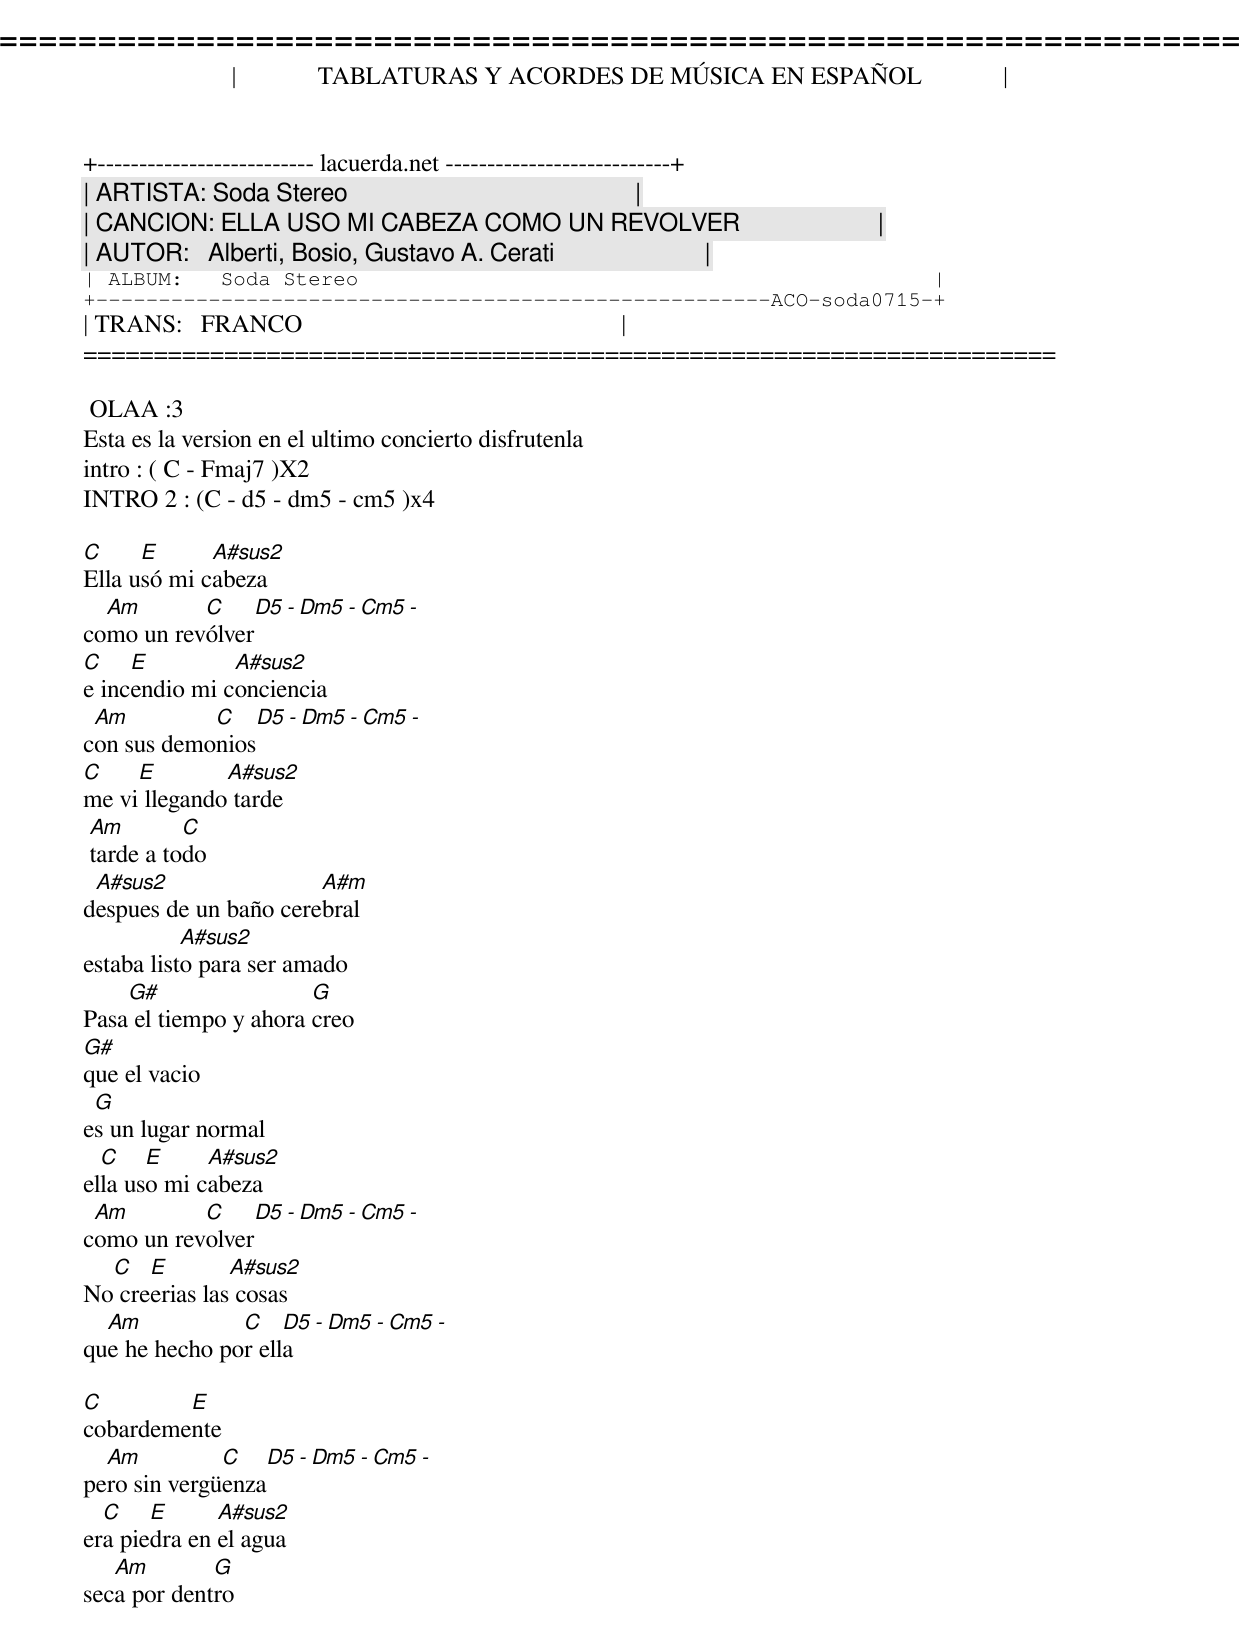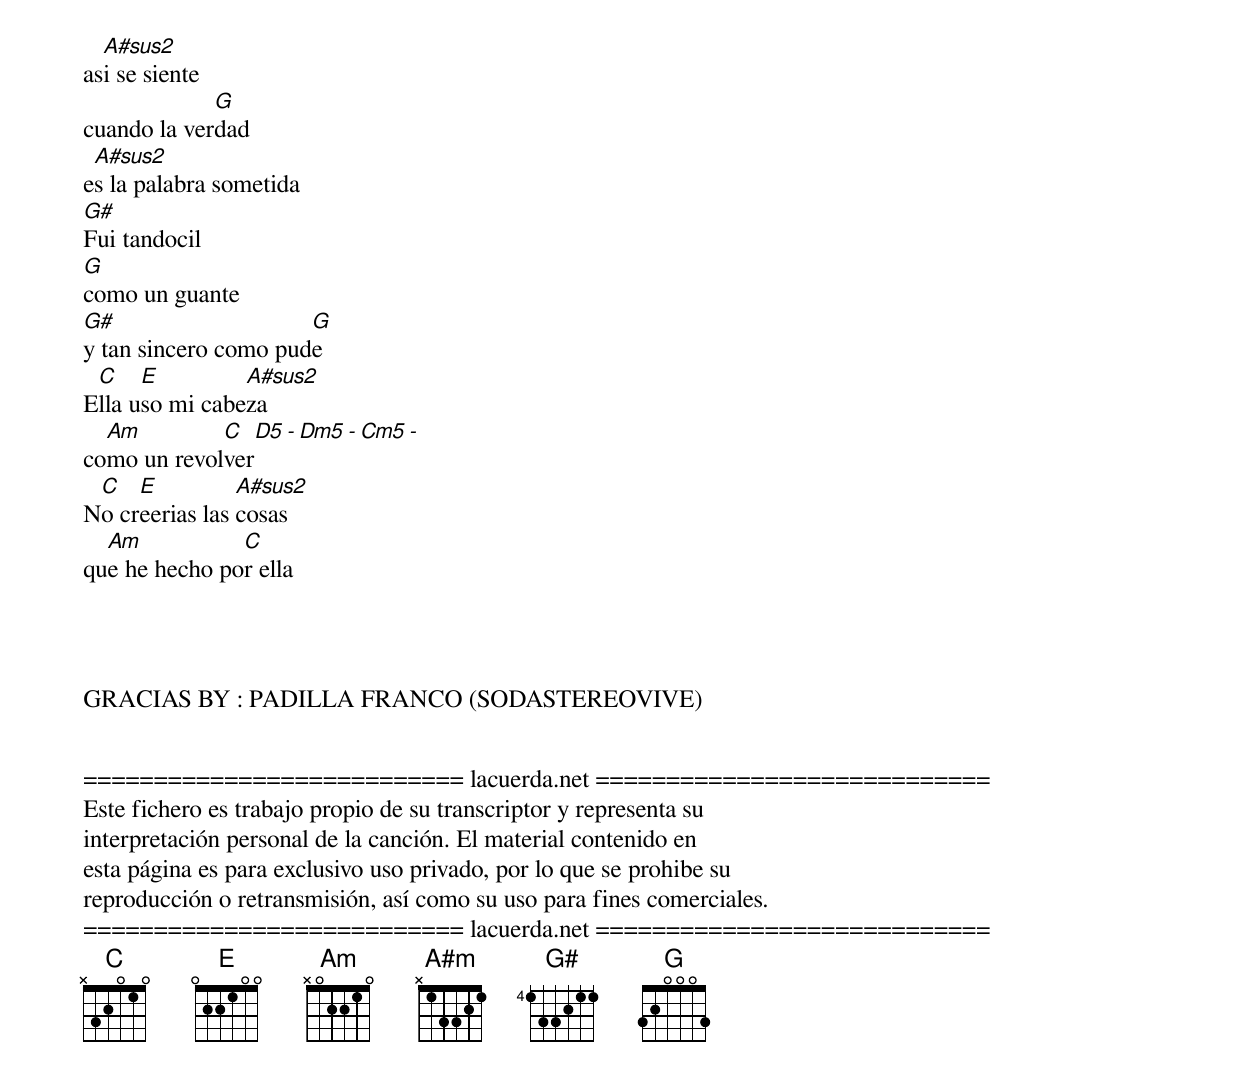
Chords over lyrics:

=====================================================================
|             TABLATURAS Y ACORDES DE MÚSICA EN ESPAÑOL             |
+-------------------------- lacuerda.net ---------------------------+
| ARTISTA: Soda Stereo                                              |
| CANCION: ELLA USO MI CABEZA COMO UN REVOLVER                      |
| AUTOR:   Alberti, Bosio, Gustavo A. Cerati                        |
| ALBUM:   Soda Stereo                                              |
+------------------------------------------------------ACO-soda0715-+
| TRANS:   FRANCO                                                   |
=====================================================================

 OLAA :3
Esta es la version en el ultimo concierto disfrutenla
intro : ( C - Fmaj7 )X2
INTRO 2 : (C - d5 - dm5 - cm5 )x4

C     E      A#sus2
Ella usó mi cabeza
  Am       C    D5 - Dm5 - Cm5 -
como un revólver
C    E         A#sus2
e incendio mi conciencia
 Am         C    D5 - Dm5 - Cm5 -
con sus demonios
C    E        A#sus2
me vi llegando tarde
 Am        C
 tarde a todo
 A#sus2                A#m
despues de un baño cerebral
           A#sus2
estaba listo para ser amado
    G#                 G
Pasa el tiempo y ahora creo
G#
que el vacio
 G
es un lugar normal
  C    E     A#sus2
ella uso mi cabeza
 Am        C    D5 - Dm5 - Cm5 -
como un revolver
  C   E        A#sus2
No creerias las cosas
  Am           C    D5 - Dm5 - Cm5 -
que he hecho por ella

C        E
cobardemente
  Am          C    D5 - Dm5 - Cm5 -
pero sin vergüenza
  C    E      A#sus2
era piedra en el agua
   Am        G
seca por dentro
  A#sus2
asi se siente
             G
cuando la verdad
 A#sus2
es la palabra sometida
G#
Fui tandocil
G
como un guante
G#                    G
y tan sincero como pude
 C    E         A#sus2
Ella uso mi cabeza
  Am         C    D5 - Dm5 - Cm5 -
como un revolver
 C   E          A#sus2
No creerias las cosas
  Am           C
que he hecho por ella




GRACIAS BY : PADILLA FRANCO (SODASTEREOVIVE)


=========================== lacuerda.net ============================
Este fichero es trabajo propio de su transcriptor y representa su
interpretación personal de la canción. El material contenido en
esta página es para exclusivo uso privado, por lo que se prohibe su
reproducción o retransmisión, así como su uso para fines comerciales.
=========================== lacuerda.net ============================
